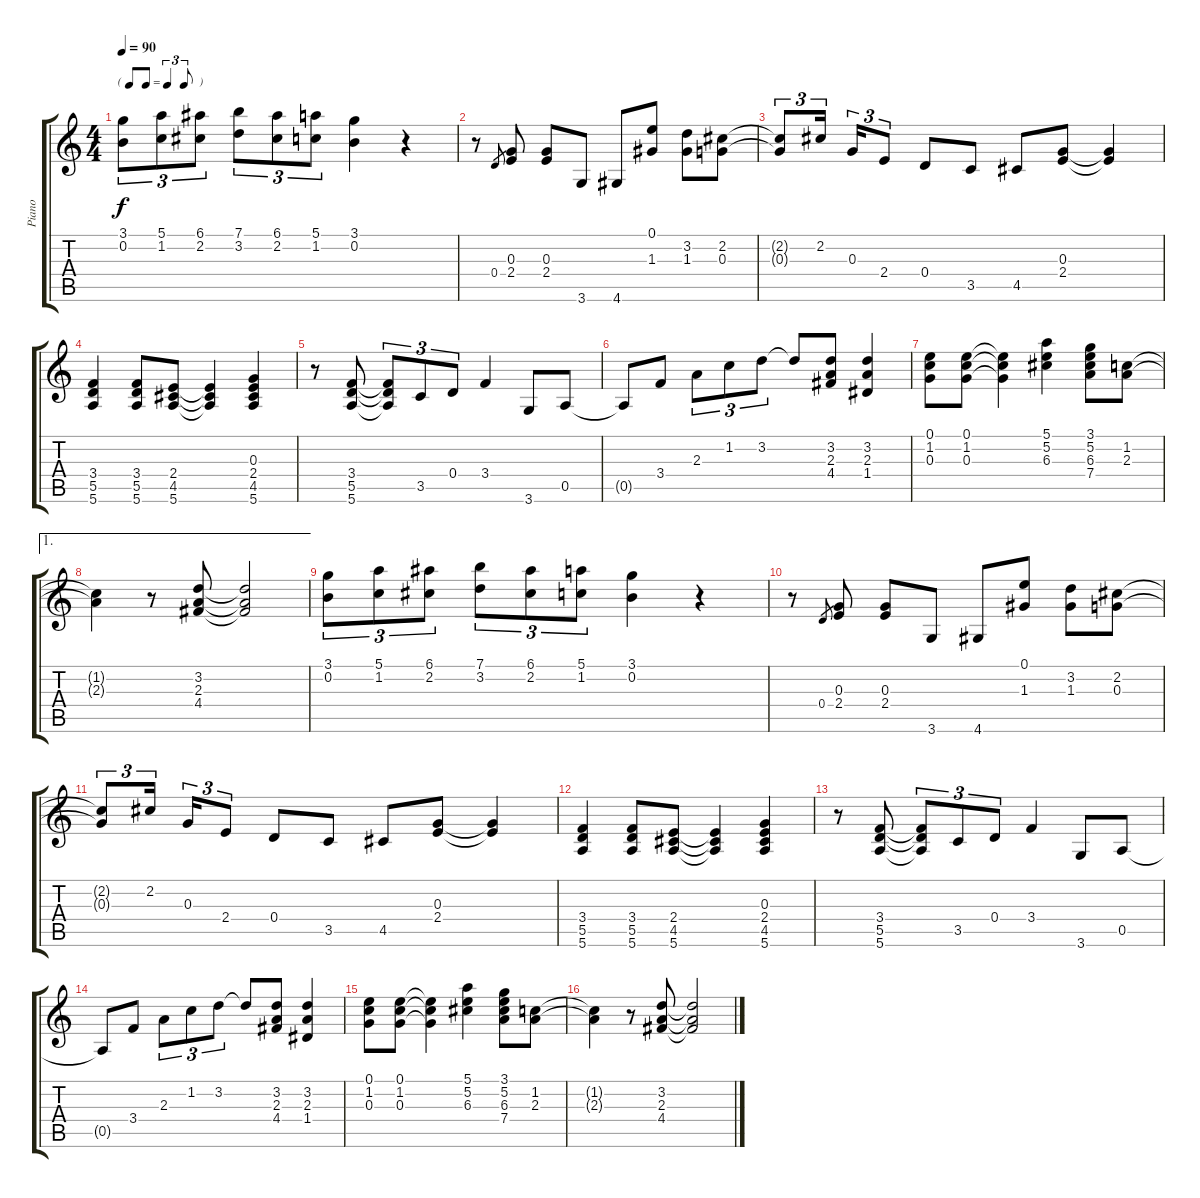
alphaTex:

\track ("Piano" "Piano") {instrument acousticgrandpiano}
\staff {score tabs}
\tuning (E5 B4 G4 D4 A3 E3) {hide}
\ts (4 4)
\tf triplet8th
\tempo 90
\clef g2
\ks c
(3.1 0.2).8{tu (3 2) dy f} (5.1 1.2).8{tu (3 2)} (6.1 2.2).8{tu (3 2)} (7.1 3.2).8{tu (3 2)} (6.1 2.2).8{tu (3 2)} (5.1 1.2).8{tu (3 2)} (3.1 0.2).4 r.4 |
r.8 0.4.8{gr} (0.3 2.4).8 (0.3 2.4).8 3.6.8 4.6.8 (0.1 1.3).8 (3.2 1.3).8 (2.2 0.3).8 |
(2.2{t} 0.3{t}).8{tu (3 2)} 2.2.16{tu (3 2)} 0.3.16{tu (3 2)} 2.4.8{tu (3 2)} 0.4.8 3.5.8 4.5.8 (0.3 2.4).8 (0.3{t} 2.4{t}).4 |
(3.4 5.5 5.6).4 (3.4 5.5 5.6).8 (2.4 4.5 5.6).8 (2.4{t} 4.5{t} 5.6{t}).4 (0.3 2.4 4.5 5.6).4 |
r.8 (3.4 5.5 5.6).8 (3.4{t} 5.5{t} 5.6{t}).8{tu (3 2)} 3.5.8{tu (3 2)} 0.4.8{tu (3 2)} 3.4.4 3.6.8 0.5.8 |
0.5{t}.8 3.4.8 2.3.8{tu (3 2)} 1.2.8{tu (3 2)} 3.2.8{tu (3 2)} 3.2{t}.8 (3.2 2.3 4.4).8 (3.2 2.3 1.4).4 |
(0.1 1.2 0.3).8 (0.1 1.2 0.3).8 (0.1{t} 1.2{t} 0.3{t}).4 (5.1 5.2 6.3).4 (3.1 5.2 6.3 7.4).8 (1.2 2.3).8 |
\ae 1
(1.2{t} 2.3{t}).4 r.8 (3.2 2.3 4.4).8 (3.2{t} 2.3{t} 4.4{t}).2 |
(3.1 0.2).8{tu (3 2)} (5.1 1.2).8{tu (3 2)} (6.1 2.2).8{tu (3 2)} (7.1 3.2).8{tu (3 2)} (6.1 2.2).8{tu (3 2)} (5.1 1.2).8{tu (3 2)} (3.1 0.2).4 r.4 |
r.8 0.4.8{gr} (0.3 2.4).8 (0.3 2.4).8 3.6.8 4.6.8 (0.1 1.3).8 (3.2 1.3).8 (2.2 0.3).8 |
(2.2{t} 0.3{t}).8{tu (3 2)} 2.2.16{tu (3 2)} 0.3.16{tu (3 2)} 2.4.8{tu (3 2)} 0.4.8 3.5.8 4.5.8 (0.3 2.4).8 (0.3{t} 2.4{t}).4 |
(3.4 5.5 5.6).4 (3.4 5.5 5.6).8 (2.4 4.5 5.6).8 (2.4{t} 4.5{t} 5.6{t}).4 (0.3 2.4 4.5 5.6).4 |
r.8 (3.4 5.5 5.6).8 (3.4{t} 5.5{t} 5.6{t}).8{tu (3 2)} 3.5.8{tu (3 2)} 0.4.8{tu (3 2)} 3.4.4 3.6.8 0.5.8 |
0.5{t}.8 3.4.8 2.3.8{tu (3 2)} 1.2.8{tu (3 2)} 3.2.8{tu (3 2)} 3.2{t}.8 (3.2 2.3 4.4).8 (3.2 2.3 1.4).4 |
(0.1 1.2 0.3).8 (0.1 1.2 0.3).8 (0.1{t} 1.2{t} 0.3{t}).4 (5.1 5.2 6.3).4 (3.1 5.2 6.3 7.4).8 (1.2 2.3).8 |
(1.2{t} 2.3{t}).4 r.8 (3.2 2.3 4.4).8 (3.2{t} 2.3{t} 4.4{t}).2
